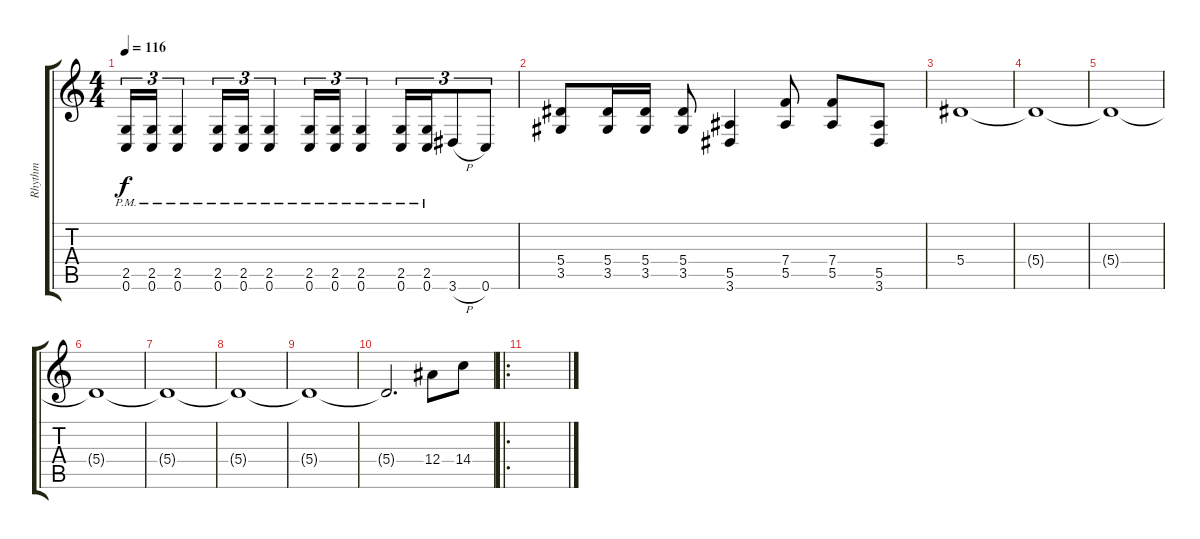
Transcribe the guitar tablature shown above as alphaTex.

\track ("Rhythm" "Rhythm") {instrument distortionguitar}
\staff {score tabs}
\tuning (C4 G3 Eb3 Bb2 F2 C2) {hide}
\ts (4 4)
\tempo 116
\clef g2
\ks c
(2.5 0.6{pm}).16{tu (3 2) dy f} (2.5 0.6{pm}).16{tu (3 2)} (2.5 0.6{pm}).4{tu (3 2)} (2.5 0.6{pm}).16{tu (3 2)} (2.5 0.6{pm}).16{tu (3 2)} (2.5 0.6{pm}).4{tu (3 2)} (2.5 0.6{pm}).16{tu (3 2)} (2.5 0.6{pm}).16{tu (3 2)} (2.5 0.6{pm}).4{tu (3 2)} (2.5 0.6{pm}).16{tu (3 2)} (2.5 0.6{pm}).16{tu (3 2)} 3.6{h}.8{tu (3 2)} 0.6.8{tu (3 2)} |
(5.4 3.5).8 (5.4 3.5).16 (5.4 3.5).16 (5.4 3.5).8 (5.5 3.6).4 (7.4 5.5).8 (7.4 5.5).8 (5.5 3.6).8 |
5.4.1 |
5.4{t}.1 |
5.4{t}.1 |
5.4{t}.1 |
5.4{t}.1 |
5.4{t}.1 |
5.4{t}.1 |
5.4{t}.2{d} 12.4.8 14.4.8 |
\ro
